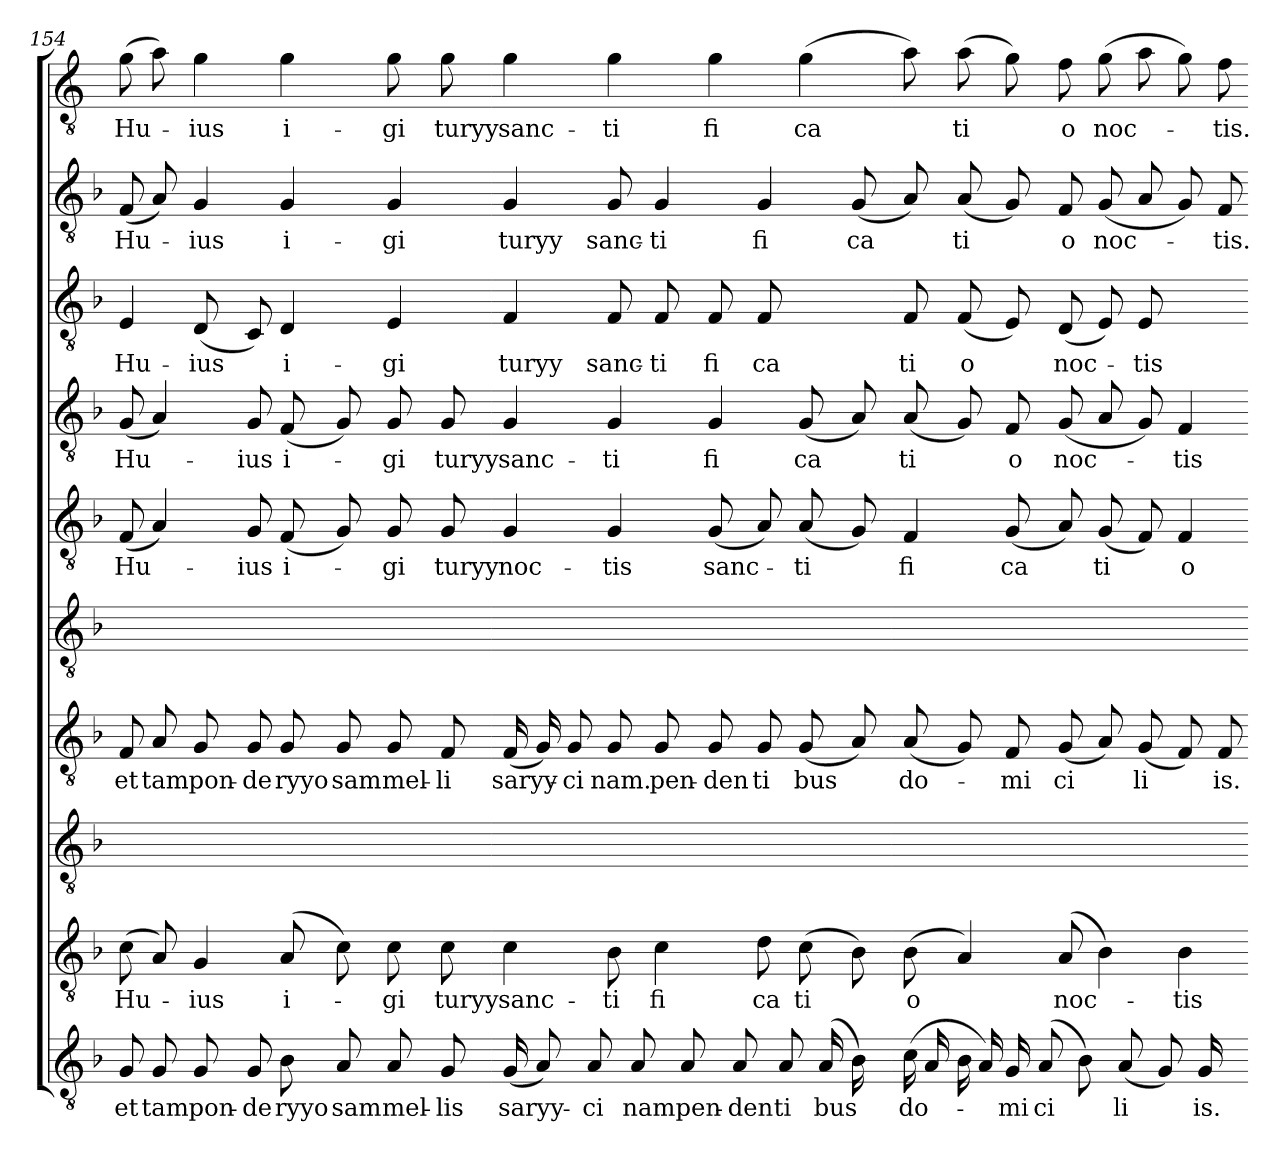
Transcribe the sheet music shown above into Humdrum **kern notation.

**kern	**text	**kern	**text	**kern	**kern	**text	**kern	**kern	**text	**kern	**text	**kern	**text	**kern	**text	**kern	**text
*part10	*part10	*part9	*part9	*part8	*part7	*part7	*part6	*part5	*part5	*part4	*part4	*part3	*part3	*part2	*part2	*part1	*part1
*staff10	*staff10	*staff9	*staff9	*staff8	*staff7	*staff7	*staff6	*staff5	*staff5	*staff4	*staff4	*staff3	*staff3	*staff2	*staff2	*staff1	*staff1
*clefGv2	*	*clefGv2	*	*clefGv2	*clefGv2	*	*clefGv2	*clefGv2	*	*clefGv2	*	*clefGv2	*	*clefGv2	*	*clefGv2	*
*k[b-]	*	*k[b-]	*	*k[b-]	*k[b-]	*	*k[b-]	*k[b-]	*	*k[b-]	*	*k[b-]	*	*k[b-]	*	*k[]	*
=154	=154	=154	=154	=154	=154	=154	=154	=154	=154	=154	=154	=154	=154	=154	=154	=154	=154
8G	et	(8c	Hu-	1ryy	8F	et	1ryy	(8F	Hu-	(8G	Hu-	4E	Hu-	(8F	Hu-	(8g	Hu-
8G	tam	8A)	.	.	8A	tam	.	4A)	.	4A)	.	.	.	8A)	.	8a)	.
8G	pon-	4G	-ius	.	8G	pon-	.	.	.	.	.	(8D	-ius	4G	-ius	4g	-ius
8G	de	.	.	.	8G	de	.	8G	-ius	8G	-ius	8C)	.	.	.	.	.
8B-	ryyo	(8A	i-	.	8G	ryyo	.	(8F	i-	(8F	i-	4D	i-	4G	i-	4g	i-
8A	-sam	8c)	.	.	8G	-sam	.	8G)	.	8G)	.	.	.	.	.	.	.
8A	mel-	8c	gi	.	8G	mel-	.	8G	gi	8G	gi	4E	gi	4G	gi	8g	gi
8G	-lis	8c	-turyy	.	8F	-li	.	8G	-turyy	8G	-turyy	.	.	.	.	8g	-turyy
=155-	=155-	=155-	=155-	=155-	=155-	=155-	=155-	=155-	=155-	=155-	=155-	=155-	=155-	=155-	=155-	=155-	=155-
(16G	saryy-	4c	sanc-	1ryy	(16F	saryy-	1ryy	4G	noc-	4G	sanc-	4F	-turyy	4G	-turyy	4g	sanc-
8A)	.	.	.	.	16G)	.	.	.	.	.	.	.	.	.	.	.	.
.	.	.	.	.	8G	ci	.	.	.	.	.	.	.	.	.	.	.
8A	ci	.	.	.	.	.	.	.	.	.	.	.	.	.	.	.	.
.	.	8B-	ti	.	8G	-nam.	.	4G	-tis	4G	ti	8F	sanc-	8G	sanc-	4g	ti
8A	-nam	.	.	.	.	.	.	.	.	.	.	.	.	.	.	.	.
.	.	4c	fi	.	8G	pen-	.	.	.	.	.	8F	ti	4G	ti	.	.
8A	pen-	.	.	.	.	.	.	.	.	.	.	.	.	.	.	.	.
.	.	.	.	.	8G	den	.	(8G	sanc-	4G	fi	8F	fi	.	.	4g	fi
8A	den	.	.	.	.	.	.	.	.	.	.	.	.	.	.	.	.
.	.	8d	ca	.	8G	ti	.	8A)	.	.	.	8F	ca	4G	fi	.	.
8A	ti	.	.	.	.	.	.	.	.	.	.	.	.	.	.	.	.
.	.	(8c	ti	.	(8G	-bus	.	(8A	ti	(8G	ca	4ryy	.	.	.	(4g	ca
(16A	-bus	.	.	.	.	.	.	.	.	.	.	.	.	.	.	.	.
16B-)	.	8B-)	.	.	8A)	.	.	8G)	.	8A)	.	.	.	(8G	ca	.	.
16ryy	.	.	.	.	.	.	.	.	.	.	.	.	.	.	.	.	.
=156-	=156-	=156-	=156-	=156-	=156-	=156-	=156-	=156-	=156-	=156-	=156-	=156-	=156-	=156-	=156-	=156-	=156-
(16c	do-	(8B-	-o	1ryy	(8A	do-	1ryy	4F	fi	(8A	ti	8F	ti	8A)	.	8a)	.
16A	.	.	.	.	.	.	.	.	.	.	.	.	.	.	.	.	.
16B-	.	4A)	.	.	8G)	.	.	.	.	8G)	.	(8F	-o	(8A	ti	(8a	ti
16A)	.	.	.	.	.	.	.	.	.	.	.	.	.	.	.	.	.
16G	mi	.	.	.	8F	mi	.	(8G	ca	8F	-o	8E)	.	8G)	.	8g)	.
(8A	ci	.	.	.	.	.	.	.	.	.	.	.	.	.	.	.	.
.	.	(8A	noc-	.	(8G	ci	.	8A)	.	(8G	noc-	(8D	noc-	8F	-o	8f	-o
8B-)	.	.	.	.	.	.	.	.	.	.	.	.	.	.	.	.	.
.	.	4B-)	.	.	8A)	.	.	(8G	ti	8A	.	8E)	.	(8G	noc-	(8g	noc-
(8A	li	.	.	.	.	.	.	.	.	.	.	.	.	.	.	.	.
.	.	.	.	.	(8G	li	.	8F)	.	8G)	.	8E	-tis	8A	.	8a	.
8G)	.	.	.	.	.	.	.	.	.	.	.	.	.	.	.	.	.
.	.	4B-	-tis	.	8F)	.	.	4F	-o	4F	-tis	4ryy	.	8G)	.	8g)	.
16G	-is.	.	.	.	.	.	.	.	.	.	.	.	.	.	.	.	.
8ryy	.	.	.	.	8F	-is.	.	.	.	.	.	.	.	8F	-tis.	8f	-tis.
=-	=-	=-	=-	=-	=-	=-	=-	=-	=-	=-	=-	=-	=-	=-	=-	=-	=-
*-	*-	*-	*-	*-	*-	*-	*-	*-	*-	*-	*-	*-	*-	*-	*-	*-	*-
